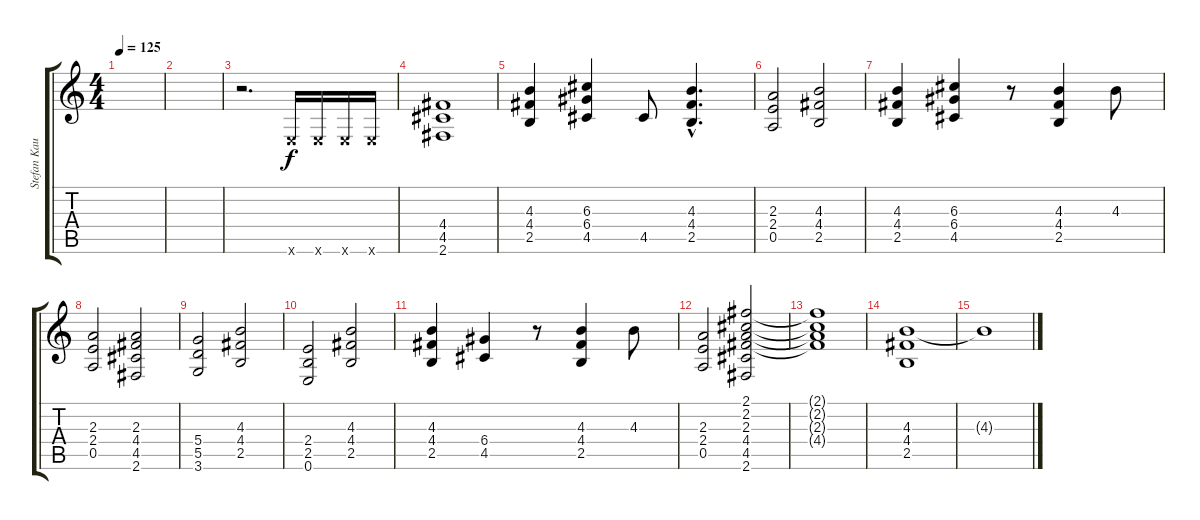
\track ("Stefan Kaufmann - -guitar" "Stefan Kau") {instrument distortionguitar}
\staff {score tabs}
\tuning (E4 B3 G3 D3 A2 E2) {hide}
\ts (4 4)
\tempo 125
\clef g2
\ks c
|
|
r.2{d} 0.6{x}.16 0.6{x}.16 0.6{x}.16 0.6{x}.16 |
(4.4 4.5 2.6).1 |
(4.3 4.4 2.5).4 (6.3 6.4 4.5).4 4.5.8 (4.3{hac} 4.4{hac} 2.5{hac}).4{d} |
(2.3 2.4 0.5).2 (4.3 4.4 2.5).2 |
(4.3 4.4 2.5).4 (6.3 6.4 4.5).4 r.8 (4.3 4.4 2.5).4 4.3.8 |
(2.3 2.4 0.5).2 (2.3 4.4 4.5 2.6).2 |
(5.4 5.5 3.6).2 (4.3 4.4 2.5).2 |
(2.4 2.5 0.6).2 (4.3 4.4 2.5).2 |
(4.3 4.4 2.5).4 (6.4 4.5).4 r.8 (4.3 4.4 2.5).4 4.3.8 |
(2.3 2.4 0.5).2 (2.1 2.2 2.3 4.4 4.5 2.6).2 |
(2.1{t} 2.2{t} 2.3{t} 4.4{t}).1 |
(4.3 4.4 2.5).1 |
4.3{t}.1
